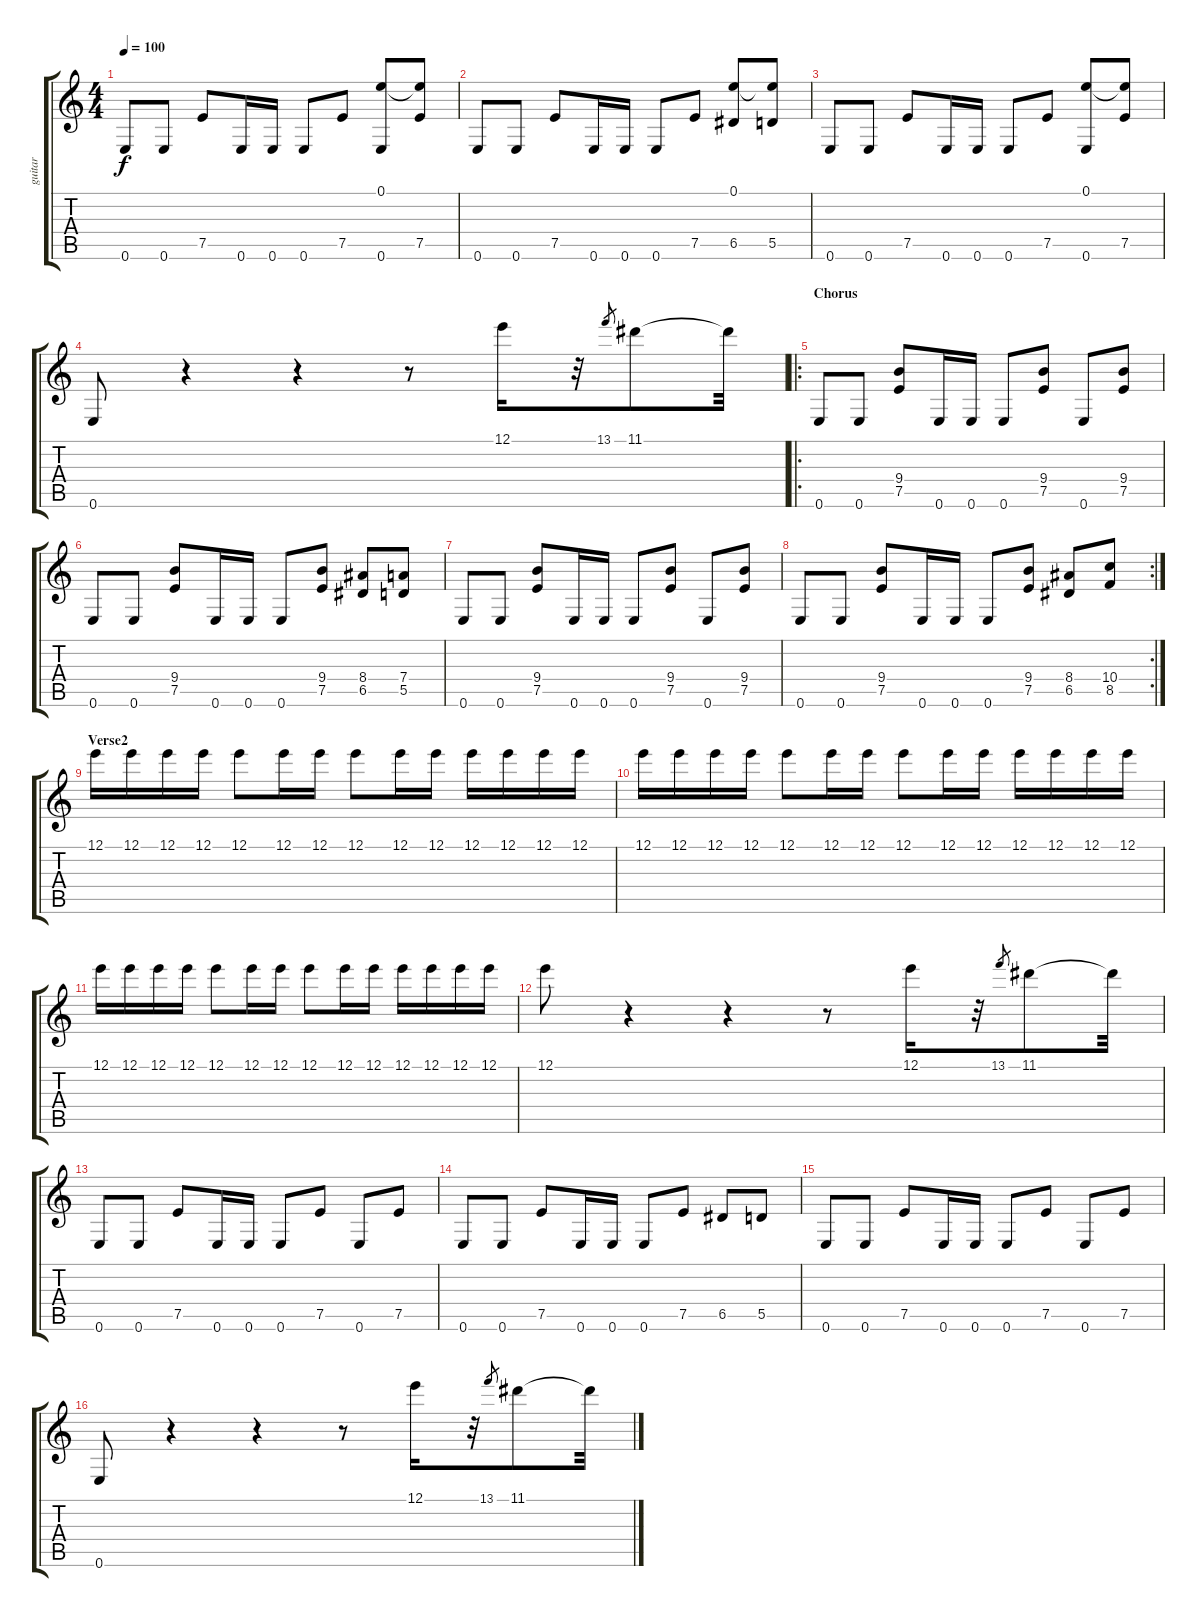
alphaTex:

\track ("guitar" "guitar") {instrument distortionguitar}
\staff {score tabs}
\tuning (E4 B3 G3 D3 A2 E2) {hide}
\ts (4 4)
\tempo 100
\clef g2
\ks c
0.6.8{dy f} 0.6.8 7.5.8 0.6.16 0.6.16 0.6.8 7.5.8 (0.1 0.6).8 (0.1{t} 7.5).8 |
0.6.8 0.6.8 7.5.8 0.6.16 0.6.16 0.6.8 7.5.8 (0.1 6.5).8 (0.1{t} 5.5).8 |
0.6.8 0.6.8 7.5.8 0.6.16 0.6.16 0.6.8 7.5.8 (0.1 0.6).8 (0.1{t} 7.5).8 |
0.6.8 r.4 r.4 r.8 12.1.16 r.32 13.1.8{gr} 11.1.8 11.1{t}.32 |
\ro
\section ("" "Chorus")
0.6.8 0.6.8 (9.4 7.5).8 0.6.16 0.6.16 0.6.8 (9.4 7.5).8 0.6.8 (9.4 7.5).8 |
0.6.8 0.6.8 (9.4 7.5).8 0.6.16 0.6.16 0.6.8 (9.4 7.5).8 (8.4 6.5).8 (7.4 5.5).8 |
0.6.8 0.6.8 (9.4 7.5).8 0.6.16 0.6.16 0.6.8 (9.4 7.5).8 0.6.8 (9.4 7.5).8 |
\rc 2
0.6.8 0.6.8 (9.4 7.5).8 0.6.16 0.6.16 0.6.8 (9.4 7.5).8 (8.4 6.5).8 (10.4 8.5).8 |
\section ("" "Verse2")
12.1.16{instrument acousticgrandpiano} 12.1.16 12.1.16 12.1.16 12.1.8 12.1.16 12.1.16 12.1.8 12.1.16 12.1.16 12.1.16 12.1.16 12.1.16 12.1.16 |
12.1.16{instrument acousticgrandpiano} 12.1.16 12.1.16 12.1.16 12.1.8 12.1.16 12.1.16 12.1.8 12.1.16 12.1.16 12.1.16 12.1.16 12.1.16 12.1.16 |
12.1.16{instrument acousticgrandpiano} 12.1.16 12.1.16 12.1.16 12.1.8 12.1.16 12.1.16 12.1.8 12.1.16 12.1.16 12.1.16 12.1.16 12.1.16 12.1.16 |
12.1.8 r.4{instrument distortionguitar} r.4 r.8 12.1.16 r.32 13.1.8{gr} 11.1.8 11.1{t}.32 |
0.6.8 0.6.8 7.5.8 0.6.16 0.6.16 0.6.8 7.5.8 0.6.8 7.5.8 |
0.6.8 0.6.8 7.5.8 0.6.16 0.6.16 0.6.8 7.5.8 6.5.8 5.5.8 |
0.6.8 0.6.8 7.5.8 0.6.16 0.6.16 0.6.8 7.5.8 0.6.8 7.5.8 |
0.6.8 r.4 r.4 r.8 12.1.16 r.32 13.1.8{gr} 11.1.8 11.1{t}.32
